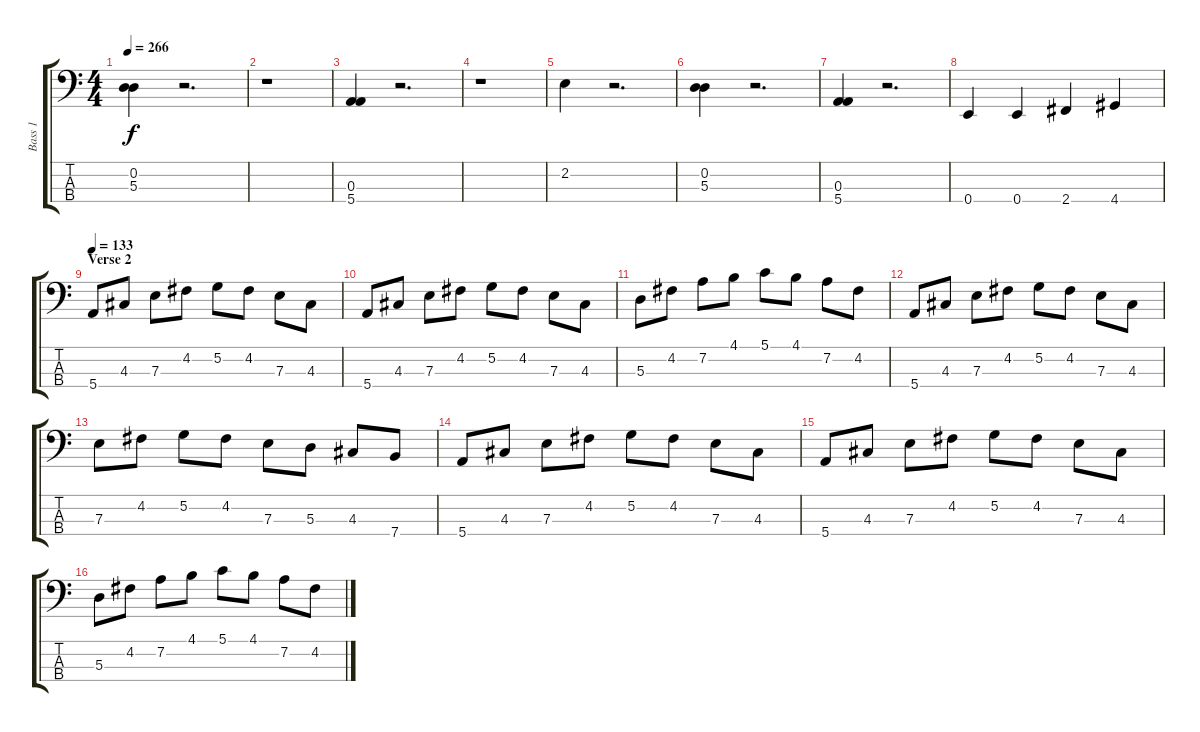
\track ("Bass 1" "Bass 1") {instrument electricbasspick}
\staff {score tabs}
\tuning (G2 D2 A1 E1) {hide}
\ts (4 4)
\tempo 266
\clef f4
\ks c
(0.2 5.3).4{dy f} r.2{d} |
r.1 |
(0.3 5.4).4 r.2{d} |
r.1 |
2.2.4 r.2{d} |
(0.2 5.3).4 r.2{d} |
(0.3 5.4).4 r.2{d} |
0.4.4 0.4.4 2.4.4 4.4.4 |
\section ("" "Verse 2")
\tempo 133
5.4.8 4.3.8 7.3.8 4.2.8 5.2.8 4.2.8 7.3.8 4.3.8 |
5.4.8 4.3.8 7.3.8 4.2.8 5.2.8 4.2.8 7.3.8 4.3.8 |
5.3.8 4.2.8 7.2.8 4.1.8 5.1.8 4.1.8 7.2.8 4.2.8 |
5.4.8 4.3.8 7.3.8 4.2.8 5.2.8 4.2.8 7.3.8 4.3.8 |
7.3.8 4.2.8 5.2.8 4.2.8 7.3.8 5.3.8 4.3.8 7.4.8 |
5.4.8 4.3.8 7.3.8 4.2.8 5.2.8 4.2.8 7.3.8 4.3.8 |
5.4.8 4.3.8 7.3.8 4.2.8 5.2.8 4.2.8 7.3.8 4.3.8 |
5.3.8 4.2.8 7.2.8 4.1.8 5.1.8 4.1.8 7.2.8 4.2.8
